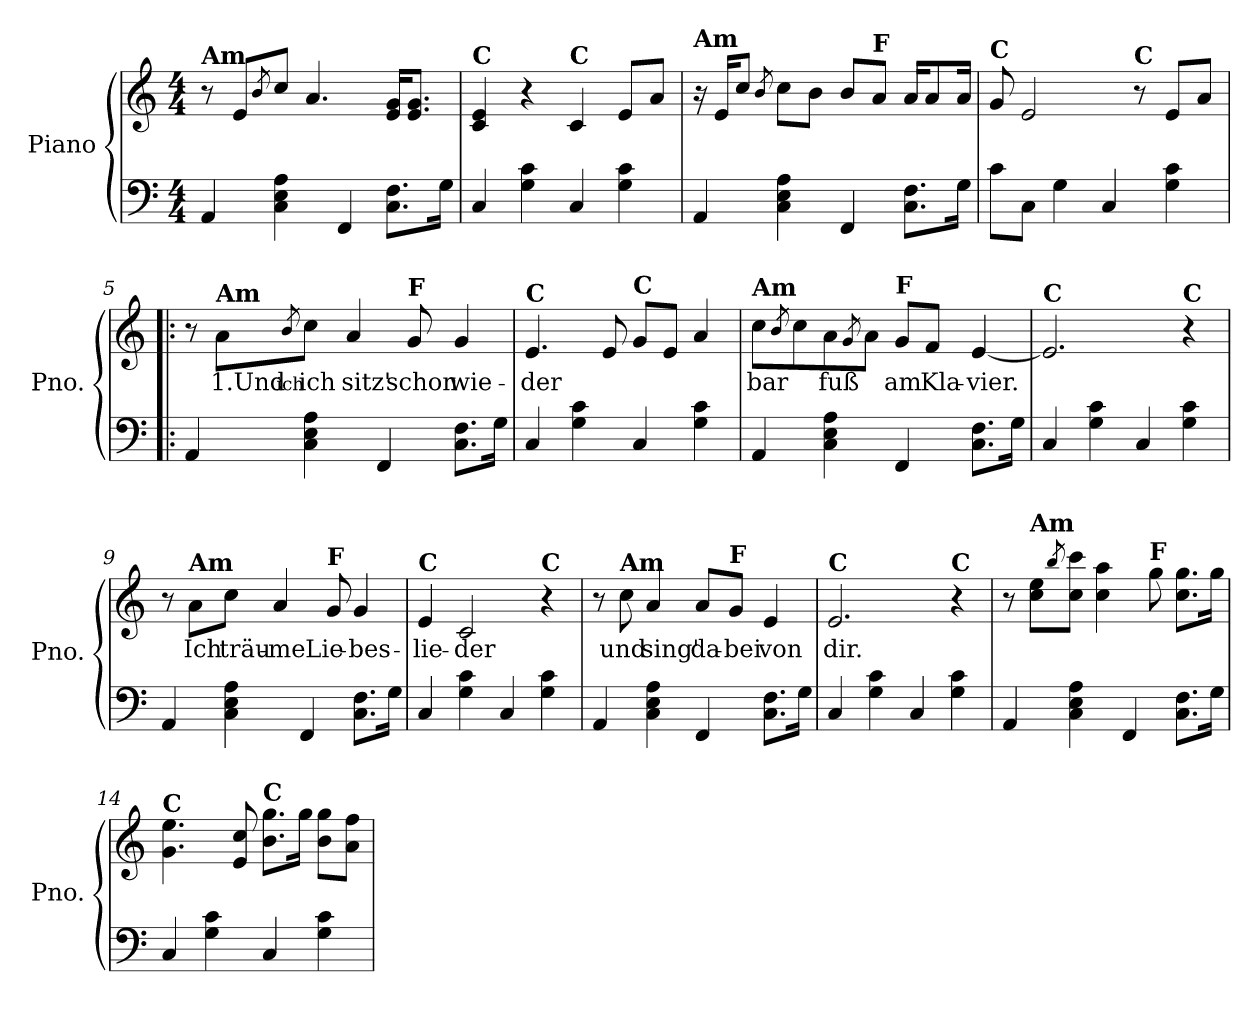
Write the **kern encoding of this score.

**kern	**kern	**text
*part1	*part1	*part1
*staff2	*staff1	*staff1
*I"Piano	*	*
*I'Pno.	*	*
*clefF4	*clefG2	*
*k[]	*k[]	*
*M4/4	*M4/4	*
=1	=1	=1
!	!LO:TX:a:B:t=Am	!
4AA/	8r	.
.	8e/L	.
.	8qb/	.
4C\ 4E\ 4A\	8cc/J	.
.	4.a/	.
4FF/	.	.
8.C\ 8.F\L	16e/ 16g/KL	.
.	8.e/ 8.g/J	.
16G\Jk	.	.
=2	=2	=2
!	!LO:TX:a:B:t=C	!
4C/	4c/ 4e/	.
4G\ 4c\	4r	.
!	!LO:TX:a:B:t=C	!
4C/	4c/	.
4G\ 4c\	8e/L	.
.	8a/J	.
=3	=3	=3
!	!LO:TX:a:B:t=Am	!
4AA/	16r	.
.	16e/KL	.
.	8cc/J	.
.	8qb/	.
4C\ 4E\ 4A\	8cc\L	.
.	8b\J	.
4FF/	8b/L	.
!	!LO:TX:a:B:t=F	!
.	8a/J	.
8.C\ 8.F\L	16a/KL	.
.	8a/	.
16G\Jk	16a/Jk	.
=4	=4	=4
!	!LO:TX:a:B:t=C	!
8c\L	8g/	.
8C\J	2e/	.
4G\	.	.
4C/	.	.
!	!LO:TX:a:B:t=C	!
.	8r	.
4G\ 4c\	8e/L	.
.	8a/J	.
!!LO:LB:g=z
=5!|:	=5!|:	=5!|:
4AA/	8r	.
!	!LO:TX:a:B:t=Am	!
.	8a\L	1.Und
.	8qb/	ich
4C\ 4E\ 4A\	8cc\J	ich
.	4a/	sitz'
4FF/	.	.
!	!LO:TX:a:B:t=F	!
.	8g/	schon
8.C\ 8.F\L	4g/	wie-
16G\Jk	.	.
=6	=6	=6
!	!LO:TX:a:B:t=C	!
4C/	4.e/	-der
4G\ 4c\	.	.
.	8e/	.
!	!LO:TX:a:B:t=C	!
4C/	8g/L	.
.	8e/J	.
4G\ 4c\	4a/	.
=7	=7	=7
!	!LO:TX:a:B:t=Am	!
4AA/	8cc\L	bar
.	8qb/	.
.	8cc\	.
4C\ 4E\ 4A\	8a\	fuß
.	8qg/	.
.	8a\J	.
!	!LO:TX:a:B:t=F	!
4FF/	8g/L	am
.	8f/J	Kla-
8.C\ 8.F\L	[4e/	-vier.
16G\Jk	.	.
=8	=8	=8
!	!LO:TX:a:B:t=C	!
4C/	2.e/]	.
4G\ 4c\	.	.
4C/	.	.
!	!LO:TX:a:B:t=C	!
4G\ 4c\	4r	.
!!LO:LB:g=z
=9	=9	=9
4AA/	8r	.
!	!LO:TX:a:B:t=Am	!
.	8a\L	Ich
4C\ 4E\ 4A\	8cc\J	träu-
.	4a/	-me
4FF/	.	.
!	!LO:TX:a:B:t=F	!
.	8g/	Lie-
8.C\ 8.F\L	4g/	-bes-
16G\Jk	.	.
=10	=10	=10
!	!LO:TX:a:B:t=C	!
4C/	4e/	-lie-
4G\ 4c\	2c/	-der
4C/	.	.
!	!LO:TX:a:B:t=C	!
4G\ 4c\	4r	.
=11	=11	=11
4AA/	8r	.
!	!LO:TX:a:B:t=Am	!
.	8cc\	und
4C\ 4E\ 4A\	4a/	sing'
4FF/	8a/L	da-
!	!LO:TX:a:B:t=F	!
.	8g/J	-bei
8.C\ 8.F\L	4e/	von
16G\Jk	.	.
=12	=12	=12
!	!LO:TX:a:B:t=C	!
4C/	2.e/	dir.
4G\ 4c\	.	.
4C/	.	.
!	!LO:TX:a:B:t=C	!
4G\ 4c\	4r	.
!!LO:LB:g=z
=13	=13	=13
4AA/	8r	.
!	!LO:TX:a:B:t=Am	!
.	8cc\ 8ee\L	.
.	8qbb/	.
4C\ 4E\ 4A\	8cc\ 8ccc\J	.
.	4cc\ 4aa\	.
4FF/	.	.
!	!LO:TX:a:B:t=F	!
.	8gg\	.
8.C\ 8.F\L	8.cc\ 8.gg\L	.
16G\Jk	16gg\Jk	.
=14	=14	=14
!	!LO:TX:a:B:t=C	!
4C/	4.g\ 4.ee\	.
4G\ 4c\	.	.
.	8e/ 8cc/	.
!	!LO:TX:a:B:t=C	!
4C/	8.b\ 8.gg\L	.
.	16gg\Jk	.
4G\ 4c\	8b\ 8gg\L	.
.	8a\ 8ff\J	.
=	=	=
*-	*-	*-
